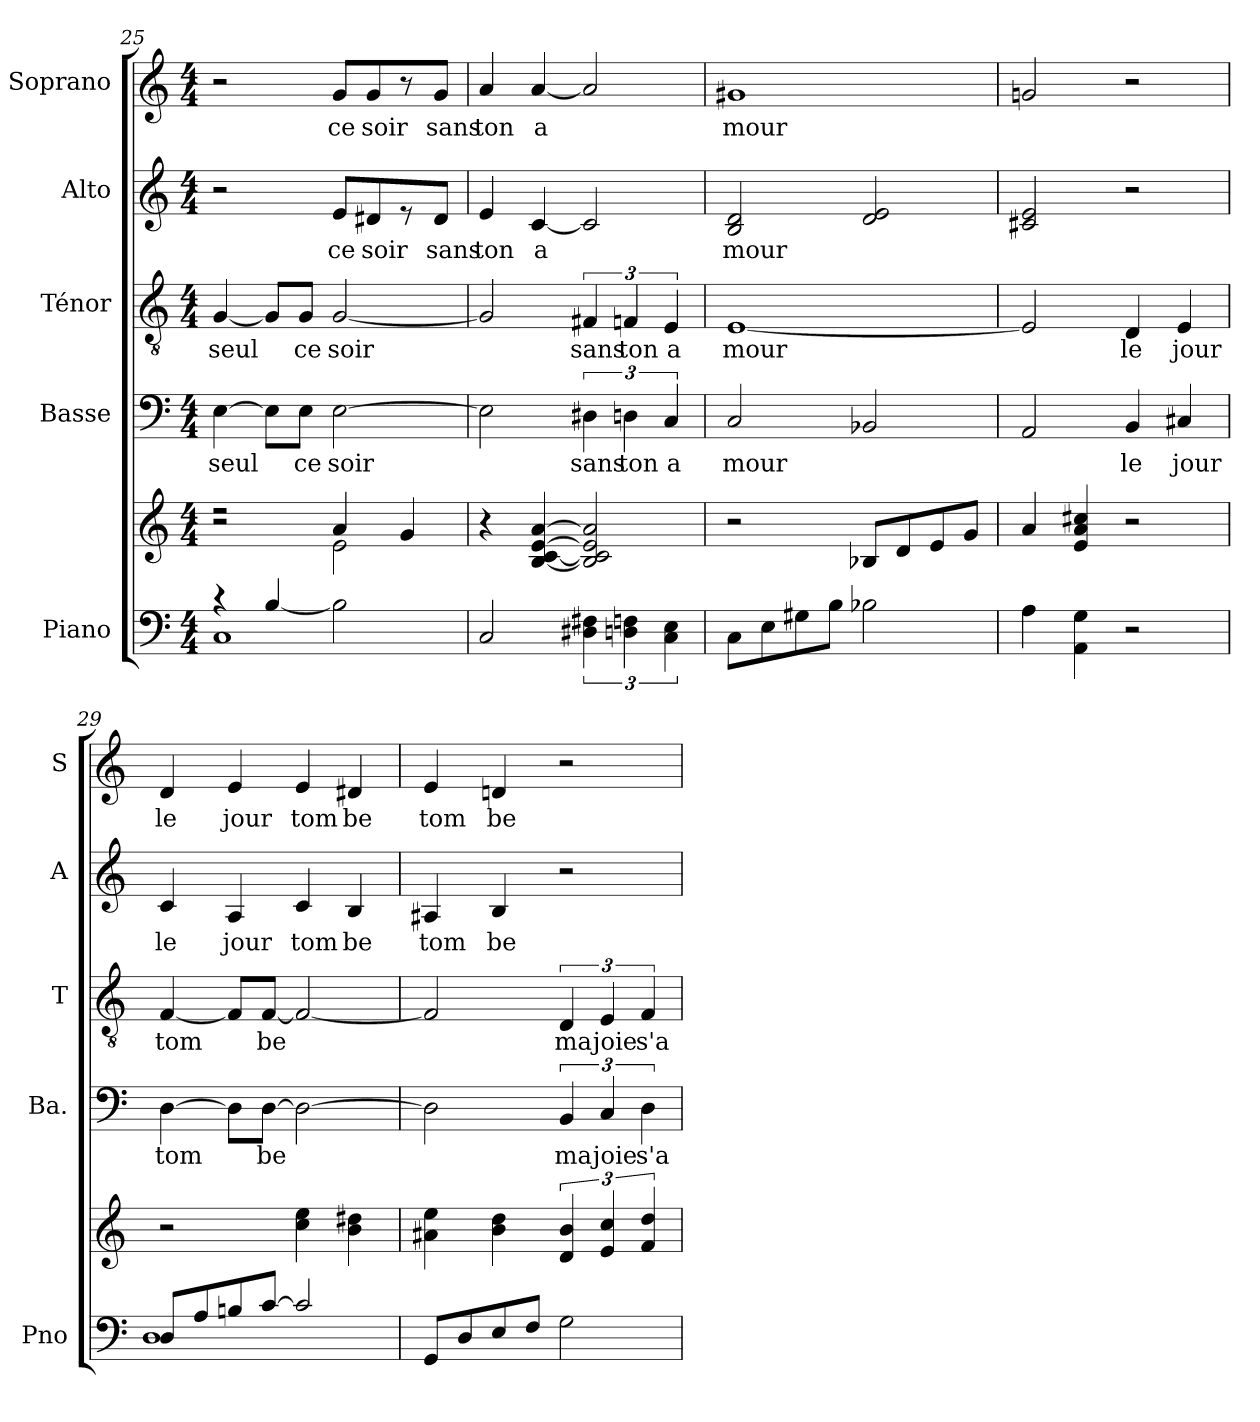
**kern	**kern	**kern	**text	**kern	**text	**kern	**text	**kern	**text
*part5	*part5	*part4	*part4	*part3	*part3	*part2	*part2	*part1	*part1
*staff6	*staff5	*staff4	*staff4	*staff3	*staff3	*staff2	*staff2	*staff1	*staff1
*I"Piano	*	*I"Basse	*	*I"Ténor	*	*I"Alto	*	*I"Soprano	*
*I'Pno	*	*I'Ba.	*	*I'T	*	*I'A	*	*I'S	*
!!LO:LB:g=z
*clefF4	*clefG2	*clefF4	*	*clefGv2	*	*clefG2	*	*clefG2	*
*k[]	*k[]	*k[]	*	*k[]	*	*k[]	*	*k[]	*
*C:	*C:	*C:	*	*C:	*	*C:	*	*C:	*
*M4/4	*M4/4	*M4/4	*	*M4/4	*	*M4/4	*	*M4/4	*
=25	=25	=25	=25	=25	=25	=25	=25	=25	=25
*^	*^	*	*	*	*	*	*	*	*
!	!	!	!	!	!LO:LY:b	!	!	!	!	!	!
!	!	!	!	!	!	!	!LO:LY:b	!	!	!	!
1C	4rB	2r	2rcc	[4E\	seul	[4G/	seul	2r	.	2r	.
.	[>4B/	.	.	8E\L]	.	8G/L]	.	.	.	.	.
!	!	!	!	!	!LO:LY:b	!	!	!	!	!	!
!	!	!	!	!	!	!	!LO:LY:b	!	!	!	!
.	.	.	.	8E\J	ce	8G/J	ce	.	.	.	.
!	!	!	!	!	!LO:LY:b	!	!	!	!	!	!
!	!	!	!	!	!	!	!LO:LY:b	!	!	!	!
!	!	!	!	!	!	!	!	!	!LO:LY:b	!	!
!	!	!	!	!	!	!	!	!	!	!	!LO:LY:b
.	2B\]	2e\	4a/	[2E\	soir	[2G/	soir	8e/L	ce	8g/L	ce
!	!	!	!	!	!	!	!	!	!LO:LY:b	!	!
!	!	!	!	!	!	!	!	!	!	!	!LO:LY:b
.	.	.	.	.	.	.	.	8d#X/	soir	8g/	soir
.	.	.	4g/	.	.	.	.	8r	.	8r	.
!	!	!	!	!	!	!	!	!	!LO:LY:b	!	!
!	!	!	!	!	!	!	!	!	!	!	!LO:LY:b
.	.	.	.	.	.	.	.	8d#/J	sans	8g/J	sans
*v	*v	*	*	*	*	*	*	*	*	*	*
*	*v	*v	*	*	*	*	*	*	*	*
=26	=26	=26	=26	=26	=26	=26	=26	=26	=26
!	!	!	!	!	!	!	!LO:LY:b	!	!
!	!	!	!	!	!	!	!	!	!LO:LY:b
2C/	4r	2E\]	.	2G/]	.	4e/	ton	4a/	ton
!	!	!	!	!	!	!	!LO:LY:b	!	!
!	!	!	!	!	!	!	!	!	!LO:LY:b
.	[4B/ [4c/ [4e/ [4a/	.	.	.	.	[4c/	a	[4a/	a
!	!	!	!LO:LY:b	!	!	!	!	!	!
!	!	!	!	!	!LO:LY:b	!	!	!	!
6D#X\ 6F#X\	2B/] 2c/] 2e/] 2a/]	6D#X\	sans	6F#X/	sans	2c/]	.	2a/]	.
!	!	!	!LO:LY:b	!	!	!	!	!	!
!	!	!	!	!	!LO:LY:b	!	!	!	!
6Dn\ 6Fn\	.	6Dn\	ton	6Fn/	ton	.	.	.	.
!	!	!	!LO:LY:b	!	!	!	!	!	!
!	!	!	!	!	!LO:LY:b	!	!	!	!
6C\ 6E\	.	6C/	a	6E/	a	.	.	.	.
=27	=27	=27	=27	=27	=27	=27	=27	=27	=27
!	!	!	!LO:LY:b	!	!	!	!	!	!
!	!	!	!	!	!LO:LY:b	!	!	!	!
!	!	!	!	!	!	!	!LO:LY:b	!	!
!	!	!	!	!	!	!	!	!	!LO:LY:b
8C\L	2r	2C/	mour	[1E	mour	2B/ 2d/	mour	1g#X	mour
8E\	.	.	.	.	.	.	.	.	.
8G#X\	.	.	.	.	.	.	.	.	.
8B\J	.	.	.	.	.	.	.	.	.
2B-X\	8B-X/L	2BB-X/	.	.	.	2d/ 2e/	.	.	.
.	8d/	.	.	.	.	.	.	.	.
.	8e/	.	.	.	.	.	.	.	.
.	8g/J	.	.	.	.	.	.	.	.
=28	=28	=28	=28	=28	=28	=28	=28	=28	=28
4A\	4a/	2AA/	.	2E/]	.	2c#X/ 2e/	.	2gn/	.
4AA\ 4G\	4e/ 4a/ 4cc#X/	.	.	.	.	.	.	.	.
!	!	!	!LO:LY:b	!	!	!	!	!	!
!	!	!	!	!	!LO:LY:b	!	!	!	!
2r	2r	4BB/	le	4D/	le	2r	.	2r	.
!	!	!	!LO:LY:b	!	!	!	!	!	!
!	!	!	!	!	!LO:LY:b	!	!	!	!
.	.	4C#X/	jour	4E/	jour	.	.	.	.
!!LO:PB:g=z
=29	=29	=29	=29	=29	=29	=29	=29	=29	=29
*^	*	*	*	*	*	*	*	*	*
!	!	!	!	!LO:LY:b	!	!	!	!	!	!
!	!	!	!	!	!	!LO:LY:b	!	!	!	!
!	!	!	!	!	!	!	!	!LO:LY:b	!	!
!	!	!	!	!	!	!	!	!	!	!LO:LY:b
8D/L	1D	2r	[4D\	tom	[4F/	tom	4c/	le	4d/	le
8A/	.	.	.	.	.	.	.	.	.	.
!	!	!	!	!	!	!	!	!LO:LY:b	!	!
!	!	!	!	!	!	!	!	!	!	!LO:LY:b
8Bn/	.	.	8D\L]	.	8F/L]	.	4A/	jour	4e/	jour
!	!	!	!	!LO:LY:b	!	!	!	!	!	!
!	!	!	!	!	!	!LO:LY:b	!	!	!	!
[>8c/J	.	.	[8D\J	be	[8F/J	be	.	.	.	.
!	!	!	!	!	!	!	!	!LO:LY:b	!	!
!	!	!	!	!	!	!	!	!	!	!LO:LY:b
2c/]	.	4cc\ 4ee\	2D\_	.	2F/_	.	4c/	tom	4e/	tom
!	!	!	!	!	!	!	!	!LO:LY:b	!	!
!	!	!	!	!	!	!	!	!	!	!LO:LY:b
.	.	4b\ 4dd#X\	.	.	.	.	4B/	be	4d#X/	be
*v	*v	*	*	*	*	*	*	*	*	*
=30	=30	=30	=30	=30	=30	=30	=30	=30	=30
!	!	!	!	!	!	!	!LO:LY:b	!	!
!	!	!	!	!	!	!	!	!	!LO:LY:b
8GG/L	4a#X\ 4ee\	2D\]	.	2F/]	.	4A#X/	tom	4e/	tom
8D/	.	.	.	.	.	.	.	.	.
!	!	!	!	!	!	!	!LO:LY:b	!	!
!	!	!	!	!	!	!	!	!	!LO:LY:b
8E/	4b\ 4dd\	.	.	.	.	4B/	be	4dn/	be
8F/J	.	.	.	.	.	.	.	.	.
!	!	!	!LO:LY:b	!	!	!	!	!	!
!	!	!	!	!	!LO:LY:b	!	!	!	!
2G\	6d/ 6b/	6BB/	ma	6D/	ma	2r	.	2r	.
!	!	!	!LO:LY:b	!	!	!	!	!	!
!	!	!	!	!	!LO:LY:b	!	!	!	!
.	6e/ 6cc/	6C/	joie	6E/	joie	.	.	.	.
!	!	!	!LO:LY:b	!	!	!	!	!	!
!	!	!	!	!	!LO:LY:b	!	!	!	!
.	6f/ 6dd/	6D\	s'a	6F/	s'a	.	.	.	.
=	=	=	=	=	=	=	=	=	=
*-	*-	*-	*-	*-	*-	*-	*-	*-	*-
